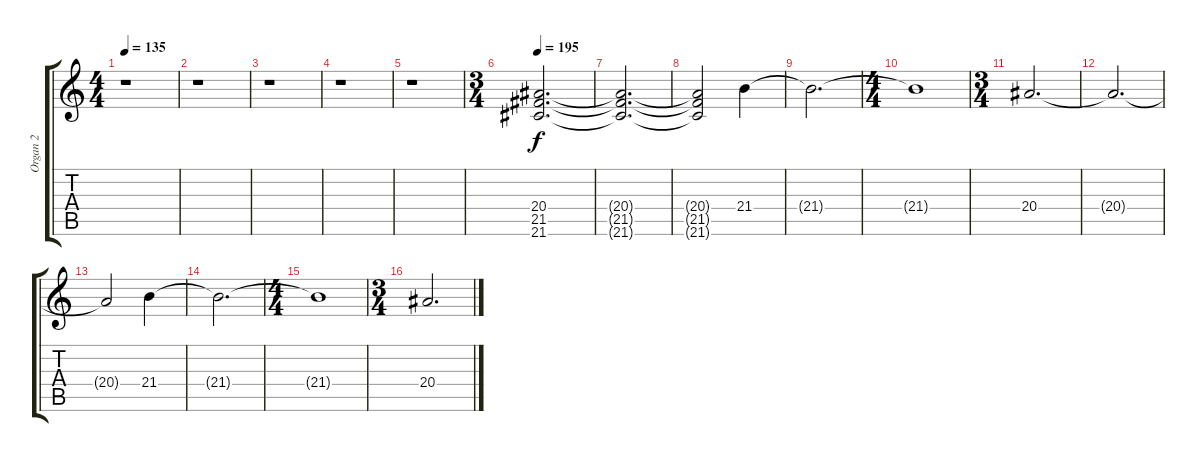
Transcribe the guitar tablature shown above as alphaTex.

\track ("Organ 2" "Organ 2") {instrument percussiveorgan}
\staff {score tabs}
\tuning (E4 B3 G3 D3 A2 E2) {hide}
\ts (4 4)
\tempo 135
\clef g2
\ks c
r.1{dy f} |
r.1 |
r.1 |
r.1 |
r.1 |
\ts (3 4)
\tempo 195
(20.4 21.5 21.6).2{d} |
(20.4{t} 21.5{t} 21.6{t}).2{d} |
(20.4{t} 21.5{t} 21.6{t}).2 21.4.4 |
21.4{t}.2{d} |
\ts (4 4)
21.4{t}.1 |
\ts (3 4)
20.4.2{d} |
20.4{t}.2{d} |
20.4{t}.2 21.4.4 |
21.4{t}.2{d} |
\ts (4 4)
21.4{t}.1 |
\ts (3 4)
20.4.2{d}
